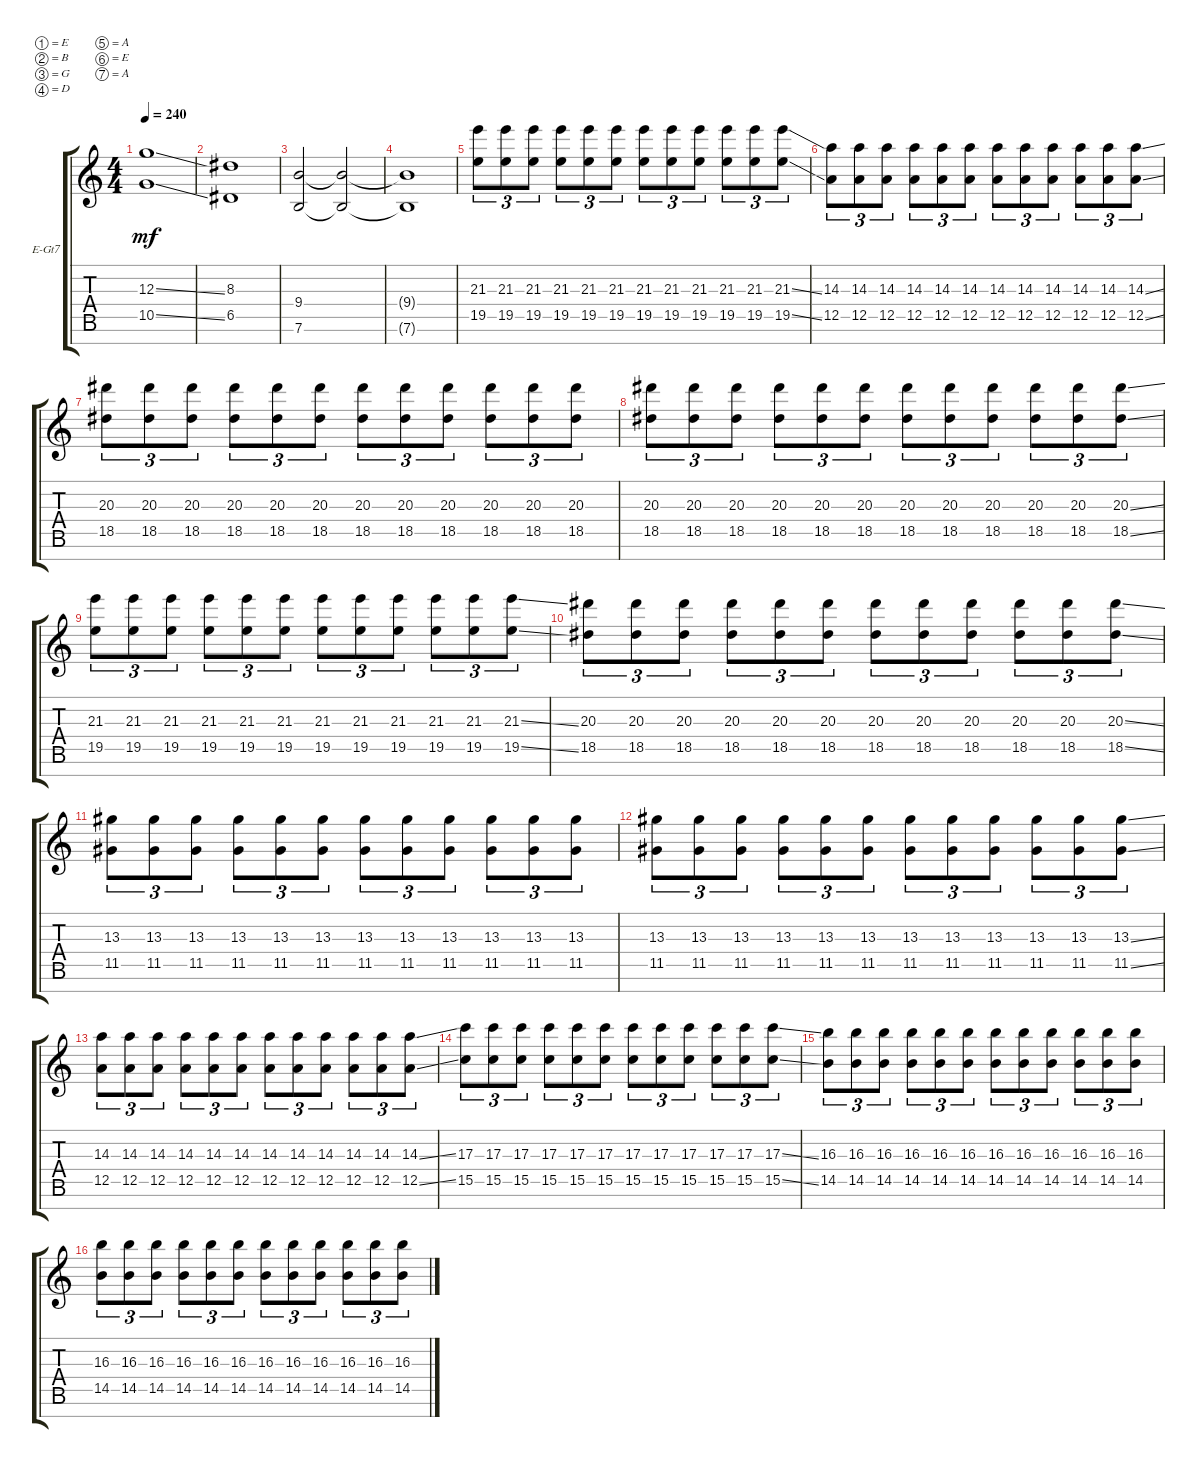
\defaultSystemsLayout 4
\bracketExtendMode groupsimilarinstruments
\firstSystemTrackNameOrientation horizontal
\otherSystemsTrackNameOrientation horizontal
\track ("Electric Guitar" "E-Gt7") {instrument distortionguitar}
\staff {score tabs}
\tuning (E4 B3 G3 D3 A2 E2 A1)
\ts (4 4)
\tempo 240
\clef g2
\ks c
(10.5{ss} 12.3{ss}).1{dy mf} |
(6.5 8.3).1 |
(7.6 9.4).2 (7.6{t} 9.4{t}).2 |
(7.6{t} 9.4{t}).1 |
(19.5 21.3).8{tu (3 2)} (19.5 21.3).8{tu (3 2)} (19.5 21.3).8{tu (3 2)} (19.5 21.3).8{tu (3 2)} (19.5 21.3).8{tu (3 2)} (19.5 21.3).8{tu (3 2)} (19.5 21.3).8{tu (3 2)} (19.5 21.3).8{tu (3 2)} (19.5 21.3).8{tu (3 2)} (19.5 21.3).8{tu (3 2)} (19.5 21.3).8{tu (3 2)} (19.5{ss} 21.3{ss}).8{tu (3 2)} |
(12.5 14.3).8{tu (3 2)} (12.5 14.3).8{tu (3 2)} (12.5 14.3).8{tu (3 2)} (12.5 14.3).8{tu (3 2)} (12.5 14.3).8{tu (3 2)} (12.5 14.3).8{tu (3 2)} (12.5 14.3).8{tu (3 2)} (12.5 14.3).8{tu (3 2)} (12.5 14.3).8{tu (3 2)} (12.5 14.3).8{tu (3 2)} (12.5 14.3).8{tu (3 2)} (12.5{ss} 14.3{ss}).8{tu (3 2)} |
(18.5 20.3).8{tu (3 2)} (18.5 20.3).8{tu (3 2)} (18.5 20.3).8{tu (3 2)} (18.5 20.3).8{tu (3 2)} (18.5 20.3).8{tu (3 2)} (18.5 20.3).8{tu (3 2)} (18.5 20.3).8{tu (3 2)} (18.5 20.3).8{tu (3 2)} (18.5 20.3).8{tu (3 2)} (18.5 20.3).8{tu (3 2)} (18.5 20.3).8{tu (3 2)} (18.5 20.3).8{tu (3 2)} |
(18.5 20.3).8{tu (3 2)} (18.5 20.3).8{tu (3 2)} (18.5 20.3).8{tu (3 2)} (18.5 20.3).8{tu (3 2)} (18.5 20.3).8{tu (3 2)} (18.5 20.3).8{tu (3 2)} (18.5 20.3).8{tu (3 2)} (18.5 20.3).8{tu (3 2)} (18.5 20.3).8{tu (3 2)} (18.5 20.3).8{tu (3 2)} (18.5 20.3).8{tu (3 2)} (18.5{ss} 20.3{ss}).8{tu (3 2)} |
(19.5 21.3).8{tu (3 2)} (19.5 21.3).8{tu (3 2)} (19.5 21.3).8{tu (3 2)} (19.5 21.3).8{tu (3 2)} (19.5 21.3).8{tu (3 2)} (19.5 21.3).8{tu (3 2)} (19.5 21.3).8{tu (3 2)} (19.5 21.3).8{tu (3 2)} (19.5 21.3).8{tu (3 2)} (19.5 21.3).8{tu (3 2)} (19.5 21.3).8{tu (3 2)} (19.5{ss} 21.3{ss}).8{tu (3 2)} |
(18.5 20.3).8{tu (3 2)} (18.5 20.3).8{tu (3 2)} (18.5 20.3).8{tu (3 2)} (18.5 20.3).8{tu (3 2)} (18.5 20.3).8{tu (3 2)} (18.5 20.3).8{tu (3 2)} (18.5 20.3).8{tu (3 2)} (18.5 20.3).8{tu (3 2)} (18.5 20.3).8{tu (3 2)} (18.5 20.3).8{tu (3 2)} (18.5 20.3).8{tu (3 2)} (18.5{ss} 20.3{ss}).8{tu (3 2)} |
(11.5 13.3).8{tu (3 2)} (11.5 13.3).8{tu (3 2)} (11.5 13.3).8{tu (3 2)} (11.5 13.3).8{tu (3 2)} (11.5 13.3).8{tu (3 2)} (11.5 13.3).8{tu (3 2)} (11.5 13.3).8{tu (3 2)} (11.5 13.3).8{tu (3 2)} (11.5 13.3).8{tu (3 2)} (11.5 13.3).8{tu (3 2)} (11.5 13.3).8{tu (3 2)} (11.5 13.3).8{tu (3 2)} |
(11.5 13.3).8{tu (3 2)} (11.5 13.3).8{tu (3 2)} (11.5 13.3).8{tu (3 2)} (11.5 13.3).8{tu (3 2)} (11.5 13.3).8{tu (3 2)} (11.5 13.3).8{tu (3 2)} (11.5 13.3).8{tu (3 2)} (11.5 13.3).8{tu (3 2)} (11.5 13.3).8{tu (3 2)} (11.5 13.3).8{tu (3 2)} (11.5 13.3).8{tu (3 2)} (11.5{ss} 13.3{ss}).8{tu (3 2)} |
(12.5 14.3).8{tu (3 2)} (12.5 14.3).8{tu (3 2)} (12.5 14.3).8{tu (3 2)} (12.5 14.3).8{tu (3 2)} (12.5 14.3).8{tu (3 2)} (12.5 14.3).8{tu (3 2)} (12.5 14.3).8{tu (3 2)} (12.5 14.3).8{tu (3 2)} (12.5 14.3).8{tu (3 2)} (12.5 14.3).8{tu (3 2)} (12.5 14.3).8{tu (3 2)} (12.5{ss} 14.3{ss}).8{tu (3 2)} |
(15.5 17.3).8{tu (3 2)} (15.5 17.3).8{tu (3 2)} (15.5 17.3).8{tu (3 2)} (15.5 17.3).8{tu (3 2)} (15.5 17.3).8{tu (3 2)} (15.5 17.3).8{tu (3 2)} (15.5 17.3).8{tu (3 2)} (15.5 17.3).8{tu (3 2)} (15.5 17.3).8{tu (3 2)} (15.5 17.3).8{tu (3 2)} (15.5 17.3).8{tu (3 2)} (15.5{ss} 17.3{ss}).8{tu (3 2)} |
(14.5 16.3).8{tu (3 2)} (14.5 16.3).8{tu (3 2)} (14.5 16.3).8{tu (3 2)} (14.5 16.3).8{tu (3 2)} (14.5 16.3).8{tu (3 2)} (14.5 16.3).8{tu (3 2)} (14.5 16.3).8{tu (3 2)} (14.5 16.3).8{tu (3 2)} (14.5 16.3).8{tu (3 2)} (14.5 16.3).8{tu (3 2)} (14.5 16.3).8{tu (3 2)} (14.5 16.3).8{tu (3 2)} |
(14.5 16.3).8{tu (3 2)} (14.5 16.3).8{tu (3 2)} (14.5 16.3).8{tu (3 2)} (14.5 16.3).8{tu (3 2)} (14.5 16.3).8{tu (3 2)} (14.5 16.3).8{tu (3 2)} (14.5 16.3).8{tu (3 2)} (14.5 16.3).8{tu (3 2)} (14.5 16.3).8{tu (3 2)} (14.5 16.3).8{tu (3 2)} (14.5 16.3).8{tu (3 2)} (14.5{ss} 16.3{ss}).8{tu (3 2)}
